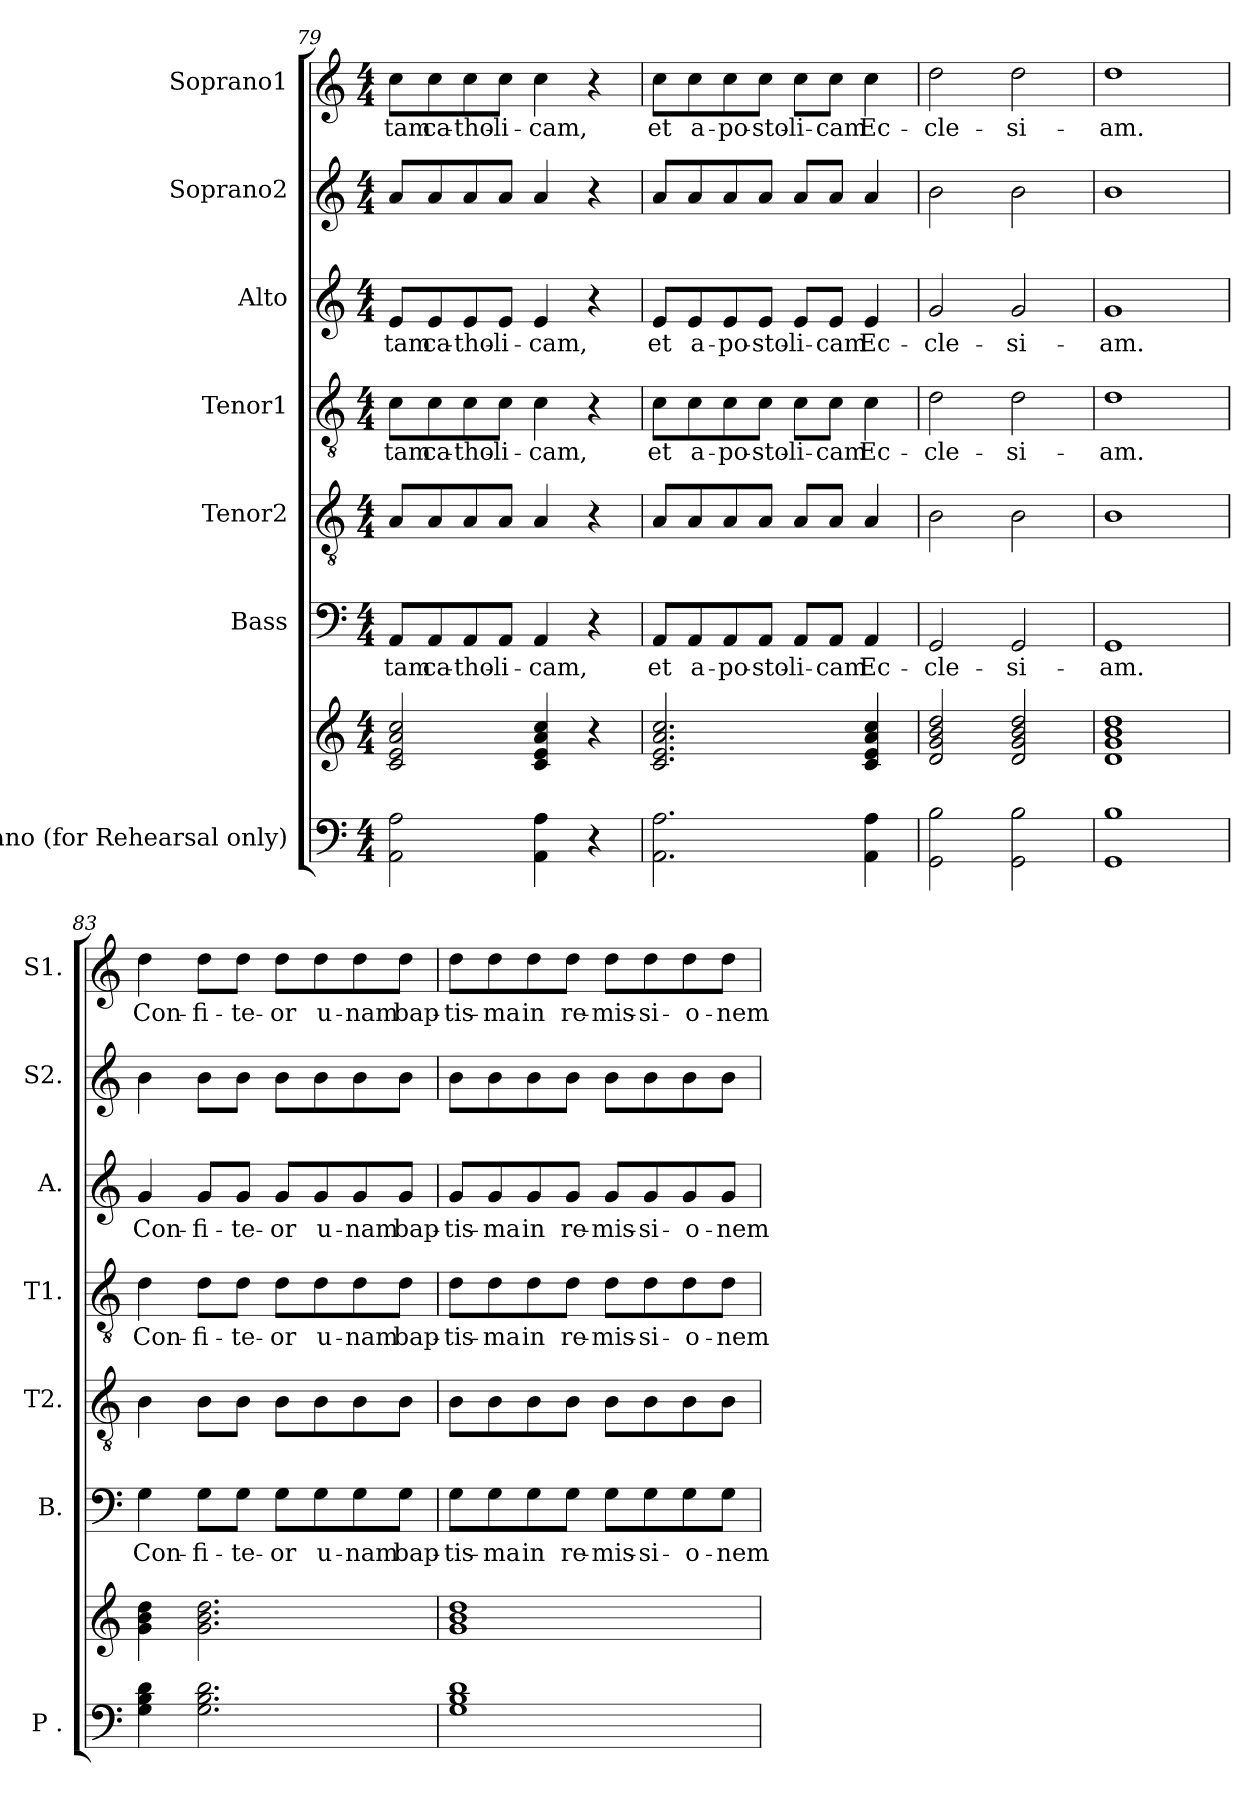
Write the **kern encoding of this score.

**kern	**kern	**kern	**text	**kern	**kern	**text	**kern	**text	**kern	**kern	**text
*part7	*part7	*part6	*part6	*part5	*part4	*part4	*part3	*part3	*part2	*part1	*part1
*staff8	*staff7	*staff6	*staff6	*staff5	*staff4	*staff4	*staff3	*staff3	*staff2	*staff1	*staff1
*I"Piano (for Rehearsal only)	*	*I"Bass	*	*I"Tenor2	*I"Tenor1	*	*I"Alto	*	*I"Soprano2	*I"Soprano1	*
*I'P .	*	*I'B.	*	*I'T2.	*I'T1.	*	*I'A.	*	*I'S2.	*I'S1.	*
*clefF4	*clefG2	*clefF4	*	*clefGv2	*clefGv2	*	*clefG2	*	*clefG2	*clefG2	*
*k[]	*k[]	*k[]	*	*k[]	*k[]	*	*k[]	*	*k[]	*k[]	*
*M4/4	*M4/4	*M4/4	*	*M4/4	*M4/4	*	*M4/4	*	*M4/4	*M4/4	*
=79	=79	=79	=79	=79	=79	=79	=79	=79	=79	=79	=79
!	!	!	!LO:LY:b	!	!	!LO:LY:b	!	!LO:LY:b	!	!	!LO:LY:b
2AA\ 2A\	2c/ 2e/ 2a/ 2cc/	8AA/L	-tam	8A/L	8c\L	-tam	8e/L	-tam	8a/L	8cc\L	-tam
!	!	!	!LO:LY:b	!	!	!LO:LY:b	!	!LO:LY:b	!	!	!LO:LY:b
.	.	8AA/	ca-	8A/	8c\	ca-	8e/	ca-	8a/	8cc\	ca-
!	!	!	!LO:LY:b	!	!	!LO:LY:b	!	!LO:LY:b	!	!	!LO:LY:b
.	.	8AA/	-tho-	8A/	8c\	-tho-	8e/	-tho-	8a/	8cc\	-tho-
!	!	!	!LO:LY:b	!	!	!LO:LY:b	!	!LO:LY:b	!	!	!LO:LY:b
.	.	8AA/J	-li-	8A/J	8c\J	-li-	8e/J	-li-	8a/J	8cc\J	-li-
!	!	!	!LO:LY:b	!	!	!LO:LY:b	!	!LO:LY:b	!	!	!LO:LY:b
4AA\ 4A\	4c/ 4e/ 4a/ 4cc/	4AA/	-cam,	4A/	4c\	-cam,	4e/	-cam,	4a/	4cc\	-cam,
4r	4r	4r	.	4r	4r	.	4r	.	4r	4r	.
=80	=80	=80	=80	=80	=80	=80	=80	=80	=80	=80	=80
!	!	!	!LO:LY:b	!	!	!LO:LY:b	!	!LO:LY:b	!	!	!LO:LY:b
2.AA\ 2.A\	2.c/ 2.e/ 2.a/ 2.cc/	8AA/L	et	8A/L	8c\L	et	8e/L	et	8a/L	8cc\L	et
!	!	!	!LO:LY:b	!	!	!LO:LY:b	!	!LO:LY:b	!	!	!LO:LY:b
.	.	8AA/	a-	8A/	8c\	a-	8e/	a-	8a/	8cc\	a-
!	!	!	!LO:LY:b	!	!	!LO:LY:b	!	!LO:LY:b	!	!	!LO:LY:b
.	.	8AA/	-po-	8A/	8c\	-po-	8e/	-po-	8a/	8cc\	-po-
!	!	!	!LO:LY:b	!	!	!LO:LY:b	!	!LO:LY:b	!	!	!LO:LY:b
.	.	8AA/J	-sto-	8A/J	8c\J	-sto-	8e/J	-sto-	8a/J	8cc\J	-sto-
!	!	!	!LO:LY:b	!	!	!LO:LY:b	!	!LO:LY:b	!	!	!LO:LY:b
.	.	8AA/L	-li-	8A/L	8c\L	-li-	8e/L	-li-	8a/L	8cc\L	-li-
!	!	!	!LO:LY:b	!	!	!LO:LY:b	!	!LO:LY:b	!	!	!LO:LY:b
.	.	8AA/J	-cam	8A/J	8c\J	-cam	8e/J	-cam	8a/J	8cc\J	-cam
!	!	!	!LO:LY:b	!	!	!LO:LY:b	!	!LO:LY:b	!	!	!LO:LY:b
4AA\ 4A\	4c/ 4e/ 4a/ 4cc/	4AA/	Ec-	4A/	4c\	Ec-	4e/	Ec-	4a/	4cc\	Ec-
=81	=81	=81	=81	=81	=81	=81	=81	=81	=81	=81	=81
!	!	!	!LO:LY:b	!	!	!LO:LY:b	!	!LO:LY:b	!	!	!LO:LY:b
2GG\ 2B\	2d/ 2g/ 2b/ 2dd/	2GG/	-cle-	2B\	2d\	-cle-	2g/	-cle-	2b\	2dd\	-cle-
!	!	!	!LO:LY:b	!	!	!LO:LY:b	!	!LO:LY:b	!	!	!LO:LY:b
2GG\ 2B\	2d/ 2g/ 2b/ 2dd/	2GG/	-si-	2B\	2d\	-si-	2g/	-si-	2b\	2dd\	-si-
=82	=82	=82	=82	=82	=82	=82	=82	=82	=82	=82	=82
!	!	!	!LO:LY:b	!	!	!LO:LY:b	!	!LO:LY:b	!	!	!LO:LY:b
1GG 1B	1d 1g 1b 1dd	1GG	-am.	1B	1d	-am.	1g	-am.	1b	1dd	-am.
!!LO:PB:g=z
=83	=83	=83	=83	=83	=83	=83	=83	=83	=83	=83	=83
!	!	!	!LO:LY:b	!	!	!LO:LY:b	!	!LO:LY:b	!	!	!LO:LY:b
4G\ 4B\ 4d\	4g\ 4b\ 4dd\	4G\	Con-	4B\	4d\	Con-	4g/	Con-	4b\	4dd\	Con-
!	!	!	!LO:LY:b	!	!	!LO:LY:b	!	!LO:LY:b	!	!	!LO:LY:b
2.G\ 2.B\ 2.d\	2.g\ 2.b\ 2.dd\	8G\L	-fi-	8B\L	8d\L	-fi-	8g/L	-fi-	8b\L	8dd\L	-fi-
!	!	!	!LO:LY:b	!	!	!LO:LY:b	!	!LO:LY:b	!	!	!LO:LY:b
.	.	8G\J	-te-	8B\J	8d\J	-te-	8g/J	-te-	8b\J	8dd\J	-te-
!	!	!	!LO:LY:b	!	!	!LO:LY:b	!	!LO:LY:b	!	!	!LO:LY:b
.	.	8G\L	-or	8B\L	8d\L	-or	8g/L	-or	8b\L	8dd\L	-or
!	!	!	!LO:LY:b	!	!	!LO:LY:b	!	!LO:LY:b	!	!	!LO:LY:b
.	.	8G\	u-	8B\	8d\	u-	8g/	u-	8b\	8dd\	u-
!	!	!	!LO:LY:b	!	!	!LO:LY:b	!	!LO:LY:b	!	!	!LO:LY:b
.	.	8G\	-nam	8B\	8d\	-nam	8g/	-nam	8b\	8dd\	-nam
!	!	!	!LO:LY:b	!	!	!LO:LY:b	!	!LO:LY:b	!	!	!LO:LY:b
.	.	8G\J	bap-	8B\J	8d\J	bap-	8g/J	bap-	8b\J	8dd\J	bap-
=84	=84	=84	=84	=84	=84	=84	=84	=84	=84	=84	=84
!	!	!	!LO:LY:b	!	!	!LO:LY:b	!	!LO:LY:b	!	!	!LO:LY:b
1G 1B 1d	1g 1b 1dd	8G\L	-tis-	8B\L	8d\L	-tis-	8g/L	-tis-	8b\L	8dd\L	-tis-
!	!	!	!LO:LY:b	!	!	!LO:LY:b	!	!LO:LY:b	!	!	!LO:LY:b
.	.	8G\	-ma	8B\	8d\	-ma	8g/	-ma	8b\	8dd\	-ma
!	!	!	!LO:LY:b	!	!	!LO:LY:b	!	!LO:LY:b	!	!	!LO:LY:b
.	.	8G\	in	8B\	8d\	in	8g/	in	8b\	8dd\	in
!	!	!	!LO:LY:b	!	!	!LO:LY:b	!	!LO:LY:b	!	!	!LO:LY:b
.	.	8G\J	re-	8B\J	8d\J	re-	8g/J	re-	8b\J	8dd\J	re-
!	!	!	!LO:LY:b	!	!	!LO:LY:b	!	!LO:LY:b	!	!	!LO:LY:b
.	.	8G\L	-mis-	8B\L	8d\L	-mis-	8g/L	-mis-	8b\L	8dd\L	-mis-
!	!	!	!LO:LY:b	!	!	!LO:LY:b	!	!LO:LY:b	!	!	!LO:LY:b
.	.	8G\	-si-	8B\	8d\	-si-	8g/	-si-	8b\	8dd\	-si-
!	!	!	!LO:LY:b	!	!	!LO:LY:b	!	!LO:LY:b	!	!	!LO:LY:b
.	.	8G\	-o-	8B\	8d\	-o-	8g/	-o-	8b\	8dd\	-o-
!	!	!	!LO:LY:b	!	!	!LO:LY:b	!	!LO:LY:b	!	!	!LO:LY:b
.	.	8G\J	-nem	8B\J	8d\J	-nem	8g/J	-nem	8b\J	8dd\J	-nem
=	=	=	=	=	=	=	=	=	=	=	=
*-	*-	*-	*-	*-	*-	*-	*-	*-	*-	*-	*-
